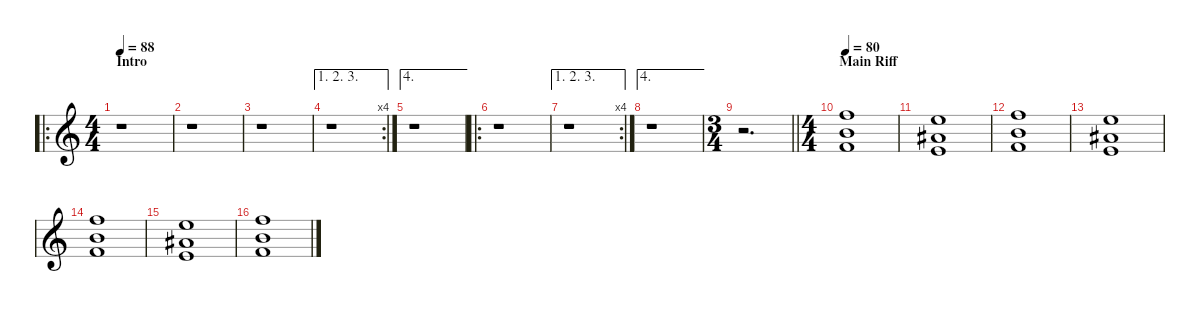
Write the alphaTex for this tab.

\defaultSystemsLayout 4
\hideDynamics
\bracketExtendMode nobrackets
\singleTrackTrackNamePolicy hidden
\multiTrackTrackNamePolicy hidden
\firstSystemTrackNameMode fullname
\firstSystemTrackNameOrientation horizontal
\otherSystemsTrackNameOrientation horizontal
\track ("Strings" "vln.") {defaultSystemsLayout 4 instrument stringensemble1}
\staff {score}
\tuning (E4 B3 G3 D3 A2 E2)
\ro
\ts (4 4)
\beaming (8 2 2 2 2)
\section ("" "Intro")
\tempo 88
\clef g2
\ks c
r.1{dy f instrument stringensemble1 beam Down} |
r.1{beam Down} |
r.1{beam Down} |
\ae (1 2 3)
\rc 4
r.1{beam Down} |
\ae 4
r.1{beam Down} |
\ro
r.1{beam Down} |
\ae (1 2 3)
\rc 4
r.1{beam Down} |
\ae 4
r.1{beam Down} |
\ts (3 4)
\beaming (8 2 2 2)
\barLineRight lightlight
r.2{d beam Down} |
\ts (4 4)
\beaming (8 2 2 2 2)
\section ("" "Main Riff")
\tempo 80
(13.1 12.2 10.3).1{beam Down} |
(12.1 11.2{acc #} 9.3).1{beam Up} |
(13.1 12.2 10.3).1{beam Down} |
(12.1 11.2{acc #} 9.3).1{beam Up} |
(13.1 12.2 10.3).1{beam Down} |
(12.1 11.2{acc #} 9.3).1{beam Up} |
(13.1 12.2 10.3).1{beam Down}
